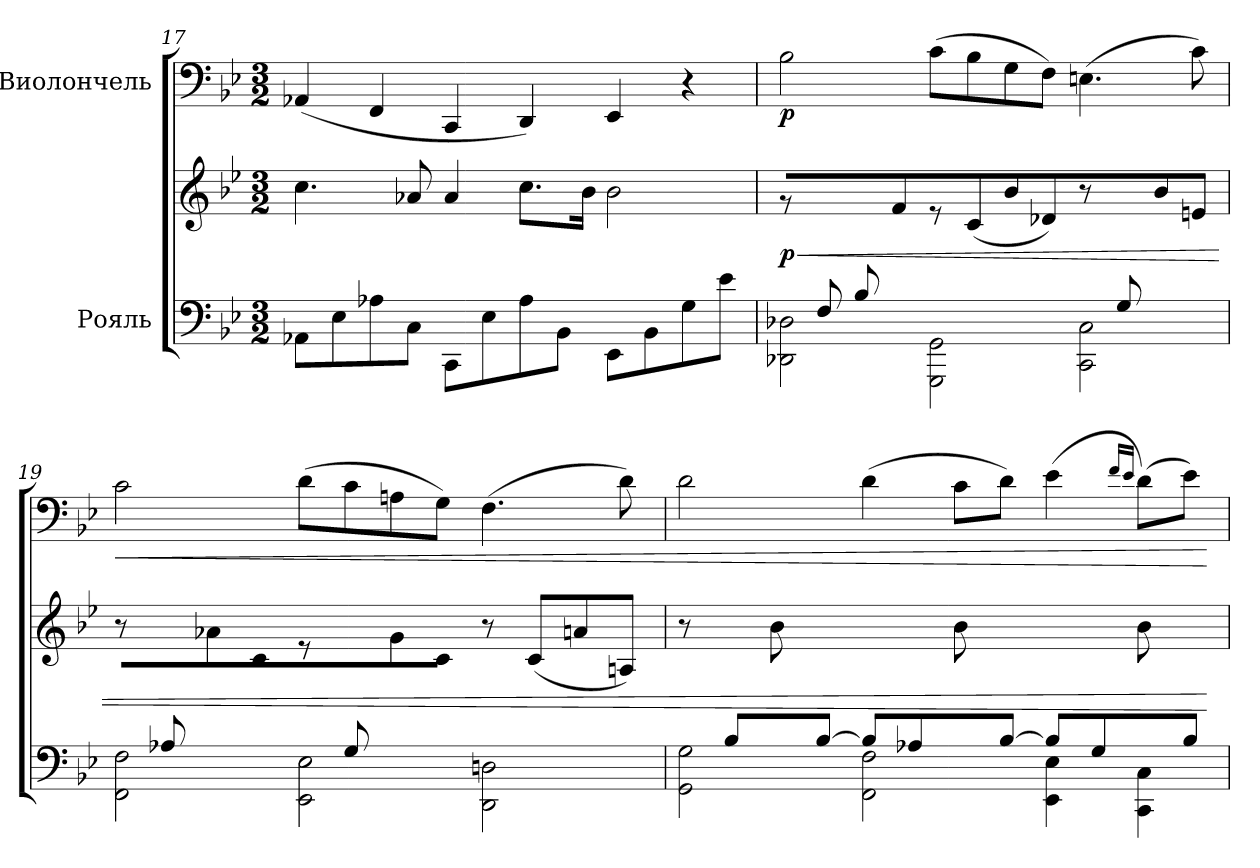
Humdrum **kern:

**kern	**kern	**dynam	**kern	**dynam
*part2	*part2	*part2	*part1	*part1
*staff3	*staff2	*staff2/3	*staff1	*staff1
*I"Рояль	*	*	*I"Виолончель	*
*clefF4	*clefG2	*	*clefF4	*
*k[b-e-]	*k[b-e-]	*	*k[b-e-]	*
*M3/2	*M3/2	*	*M3/2	*
=17	=17	=17	=17	=17
8AA-X\L	4.cc\	.	(4AA-X/	.
8E-\	.	.	.	.
8A-X\	.	.	4FF/	.
8C\J	8a-X/	.	.	.
8CC\L	4a-/	.	4CC/	.
8E-\	.	.	.	.
8A-\	8.cc\L	.	4DD/)	.
8BB-\J	.	.	.	.
.	16b-\Jk	.	.	.
8EE-\L	2b-\	.	4EE-/	.
8BB-\	.	.	.	.
8G\	.	.	4r	.
8e-\J	.	.	.	.
!!LO:LB:g=z
=18	=18	=18	=18	=18
*^	*	*	*	*
!	!	!	!LO:HP:b	!	!
!	!	!	!LO:DY:n=1:b	!	!LO:DY:b
8ryy	2DD-X\ 2D-X\	8r	< p	2B-\	p
(8F/L	.	4ryy	.	.	.
8B-/	.	.	.	.	.
2.ryy	.	8f\J)	.	.	.
.	2GGG\ 2GG\	8r	.	(8c\L	.
.	.	(8c/L	.	8B-\	.
.	.	8b-/	.	8G\	.
.	.	8d-X/J)	.	8F\J)	.
.	2CC\ 2C\	8r	.	(4.En\	.
(8G/L	.	8ryy	.	.	.
4ryy	.	8b-\	.	.	.
.	.	8en\J)	.	8c\)	.
=19	=19	=19	=19	=19	=19
!	!	!	!	!	!LO:HP:b
8ryy	2FF\ 2F\	8r	.	2c\	<
(8A-X/L	.	8ryy	.	.	.
4.ryy	.	8a-X\	.	.	.
.	.	8c\J)	.	.	.
.	2EE-\ 2E-\	8r	.	(8d\L	.
(8G/L	.	8ryy	.	8c\	.
2.ryy	.	8g\	.	8An\	.
.	.	8c\J)	.	8G\J)	.
.	2DD\ 2Dn\	8r	.	(4.F\	.
.	.	(>8c/L	.	.	.
.	.	8an/	.	.	.
.	.	8An/J)	.	8d\)	.
!!LO:PB:g=z
=20	=20	=20	=20	=20	=20
8ryy	2GG\ 2G\	8r	.	2d\	.
8B-/L	.	8ryy	.	.	.
8ryy	.	8b-\	.	.	.
[8B-/J	.	4.ryy	.	.	.
8B-/L]	2FF\ 2F\	.	.	(4d\	.
8A-X/	.	.	.	.	.
8ryy	.	8b-\	.	8c\L	.
[8B-/J	.	4.ryy	.	8d\J)	.
8B-/L]	4EE-\ 4E-\	.	.	(4e-\	.
8G/	.	.	.	.	.
.	.	.	.	16qf/LL	.
.	.	.	.	16qe-/JJ	.
8ryy	4CC\ 4C\	8b-\	.	(8d\L)	.
8B-/J	.	8ryy	.	8e-\J)	.
*v	*v	*	*	*	*
.	.	[	.	[
=	=	=	=	=
*-	*-	*-	*-	*-
